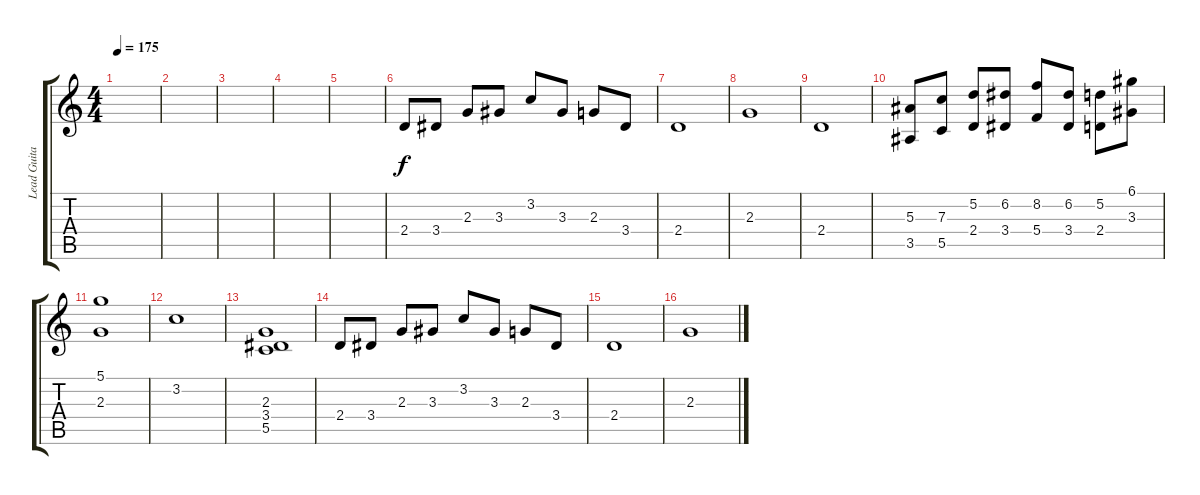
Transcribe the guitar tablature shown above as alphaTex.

\track ("Lead Guitar 1" "Lead Guita") {instrument distortionguitar}
\staff {score tabs}
\tuning (D4 A3 F3 C3 G2 C2) {hide}
\ts (4 4)
\tempo 175
\clef g2
\ks c
|
|
|
|
|
2.4.8{instrument pizzicatostrings} 3.4.8 2.3.8 3.3.8 3.2.8 3.3.8 2.3.8 3.4.8 |
2.4.1 |
2.3.1 |
2.4.1 |
(5.3 3.5).8 (7.3 5.5).8 (5.2 2.4).8 (6.2 3.4).8 (8.2 5.4).8 (6.2 3.4).8 (5.2 2.4).8 (6.1 3.3).8 |
(5.1 2.3).1 |
3.2.1 |
(2.3 3.4 5.5).1 |
2.4.8 3.4.8 2.3.8 3.3.8 3.2.8 3.3.8 2.3.8 3.4.8 |
2.4.1 |
2.3.1
